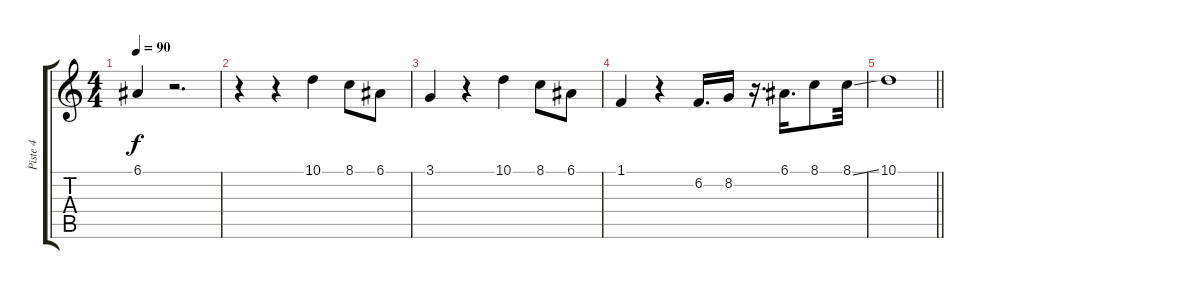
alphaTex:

\track ("Piste 4" "Piste 4") {instrument acousticgrandpiano}
\staff {score tabs}
\tuning (E4 B3 G3 D3 A2 E2) {hide}
\ts (4 4)
\tempo 90
\clef g2
\ks c
6.1.4{dy f} r.2{d} |
r.4 r.4 10.1.4 8.1.8 6.1.8 |
3.1.4 r.4 10.1.4 8.1.8 6.1.8 |
1.1.4 r.4 6.2.16{d} 8.2.16 r.16{d} 6.1.16{d} 8.1.8 8.1{ss}.32 |
\barLineRight lightlight
10.1.1
